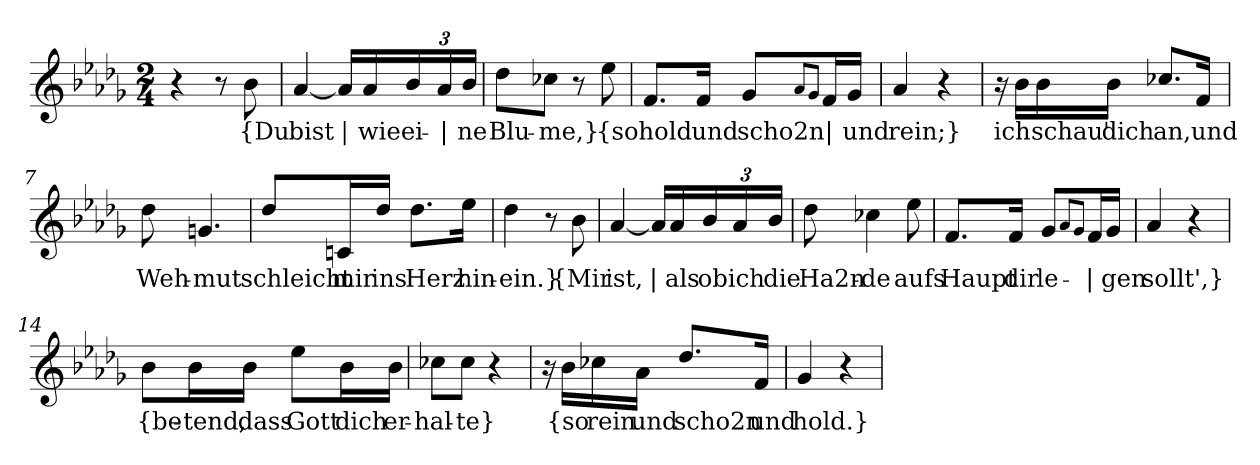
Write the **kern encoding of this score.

**kern	**text
*part1	*part1
*staff1	*staff1
*clefG2	*
*k[b-e-a-d-g-]	*
*M2/4	*
=1	=1
4r	.
8r	.
!	!LO:LY:b
8b-\	{Du
=2	=2
!	!LO:LY:b
[4a-/	bist
!	!LO:LY:b
16a-/LL]	|
!	!LO:LY:b
16a-/	wie
*Xbrackettup	*
!	!LO:LY:b
24b-/	ei-
!	!LO:LY:b
24a-/	|
!	!LO:LY:b
24b-/JJ	-ne
=3	=3
!	!LO:LY:b
8dd-\L	Blu-
!	!LO:LY:b
8cc-X\J	me,}
8r	.
!	!LO:LY:b
8ee-\	{so
=4	=4
!	!LO:LY:b
8.f/L	hold
!	!LO:LY:b
16f/Jk	und
!	!LO:LY:b
8g-/L	scho2n
8qa-/L	.
8qg-/J	.
!	!LO:LY:b
16f/L	|
!	!LO:LY:b
16g-/JJ	und
=5	=5
!	!LO:LY:b
4a-/	rein;}
4r	.
=6	=6
16r	.
!	!LO:LY:b
16b-\LL	ich
!	!LO:LY:b
16b-\	schau'
!	!LO:LY:b
16b-\JJ	dich
!	!LO:LY:b
8.cc-X/L	an,
!	!LO:LY:b
16f/Jk	und
!!LO:LB:g=z
=7	=7
!	!LO:LY:b
8dd-\	Weh-
!	!LO:LY:b
4.gn/	-mut
=8	=8
!	!LO:LY:b
8dd-/L	schleicht
!	!LO:LY:b
16cn/L	mir
!	!LO:LY:b
16dd-/JJ	ins
!	!LO:LY:b
8.dd-\L	Herz
!	!LO:LY:b
16ee-\Jk	hin-
=9	=9
!	!LO:LY:b
4dd-\	-ein.}
8r	.
!	!LO:LY:b
8b-\	{Mir
=10	=10
!	!LO:LY:b
[4a-/	ist,
!	!LO:LY:b
16a-/LL]	|
!	!LO:LY:b
16a-/	als
!	!LO:LY:b
24b-/	ob
!	!LO:LY:b
24a-/	ich
!	!LO:LY:b
24b-/JJ	die
=11	=11
!	!LO:LY:b
8dd-\	Ha2n-
!	!LO:LY:b
4cc-X\	-de
!	!LO:LY:b
8ee-\	aufs
!!LO:LB:g=z
=12	=12
!	!LO:LY:b
8.f/L	Haupt
!	!LO:LY:b
16f/Jk	dir
!	!LO:LY:b
8g-/L	le-
8qa-/L	.
8qg-/J	.
!	!LO:LY:b
16f/L	|
!	!LO:LY:b
16g-/JJ	gen
=13	=13
!	!LO:LY:b
4a-/	sollt',}
4r	.
=14	=14
!	!LO:LY:b
8b-\L	{be-
!	!LO:LY:b
16b-\L	-tend,
!	!LO:LY:b
16b-\JJ	dass
!	!LO:LY:b
8ee-\L	Gott
!	!LO:LY:b
16b-\L	dich
!	!LO:LY:b
16b-\JJ	er-
=15	=15
!	!LO:LY:b
8cc-X\L	-hal-
!	!LO:LY:b
8cc-\J	-te}
4r	.
=16	=16
16r	.
!	!LO:LY:b
16b-\LL	{so
!	!LO:LY:b
16cc-X\	rein
!	!LO:LY:b
16a-\JJ	und
!	!LO:LY:b
8.dd-/L	scho2n
!	!LO:LY:b
16f/Jk	und
=17	=17
!	!LO:LY:b
4g-/	hold.}
4r	.
=	=
*-	*-
